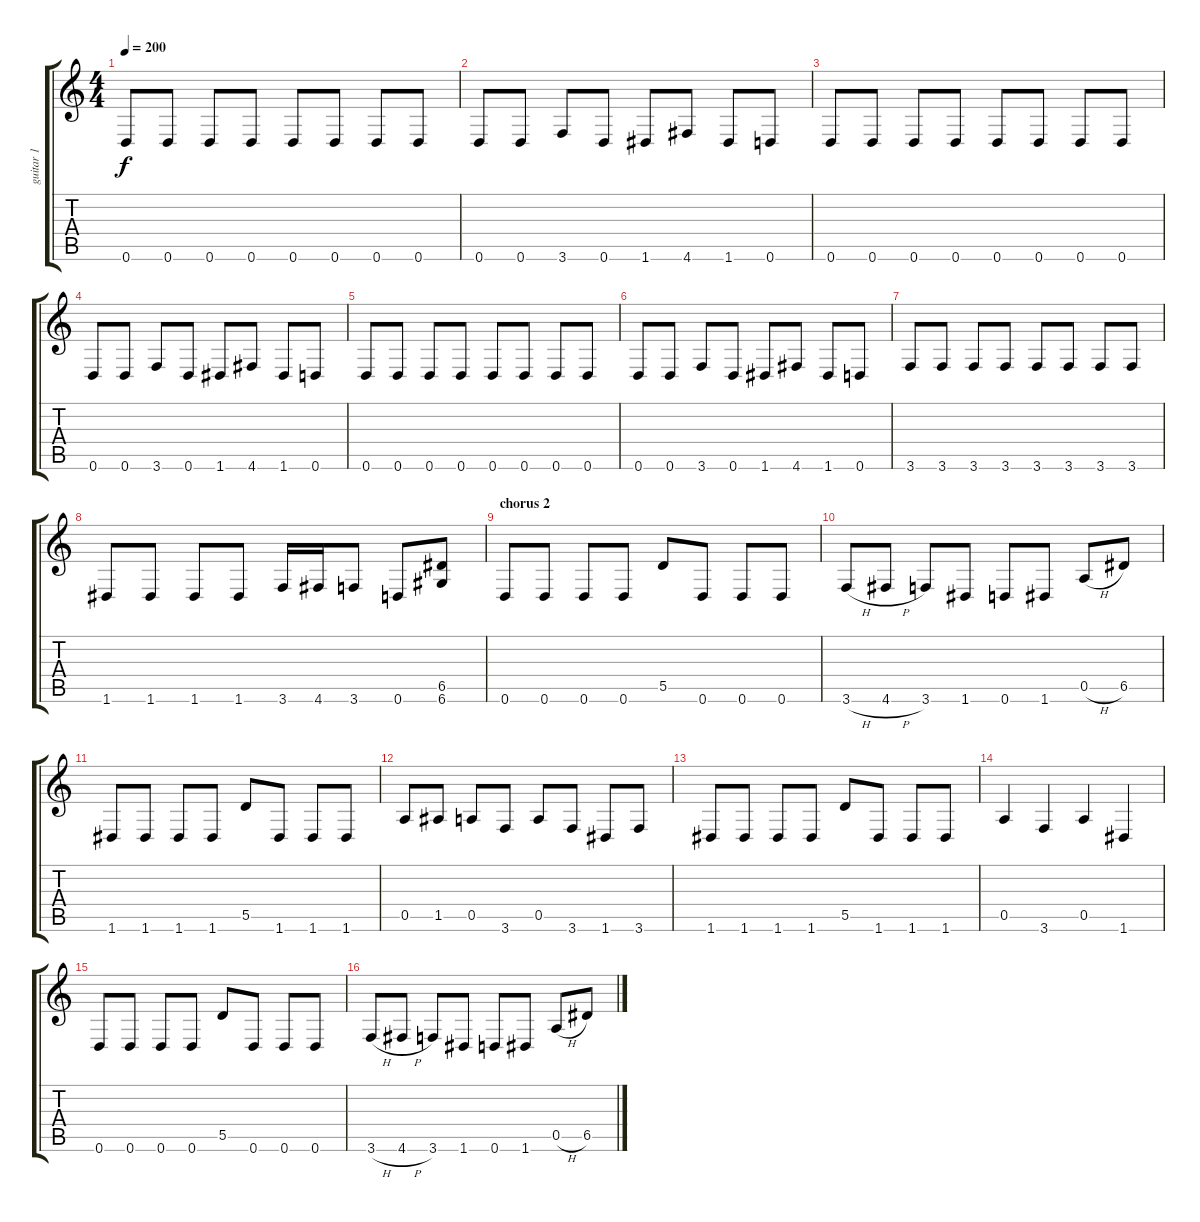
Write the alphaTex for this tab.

\track ("guitar 1" "guitar 1") {instrument distortionguitar}
\staff {score tabs}
\tuning (E4 B3 G3 D3 A2 D2) {hide}
\ts (4 4)
\tempo 200
\clef g2
\ks c
0.6.8{dy f} 0.6.8 0.6.8 0.6.8 0.6.8 0.6.8 0.6.8 0.6.8 |
0.6.8 0.6.8 3.6.8 0.6.8 1.6.8 4.6.8 1.6.8 0.6.8 |
0.6.8 0.6.8 0.6.8 0.6.8 0.6.8 0.6.8 0.6.8 0.6.8 |
0.6.8 0.6.8 3.6.8 0.6.8 1.6.8 4.6.8 1.6.8 0.6.8 |
0.6.8 0.6.8 0.6.8 0.6.8 0.6.8 0.6.8 0.6.8 0.6.8 |
0.6.8 0.6.8 3.6.8 0.6.8 1.6.8 4.6.8 1.6.8 0.6.8 |
3.6.8 3.6.8 3.6.8 3.6.8 3.6.8 3.6.8 3.6.8 3.6.8 |
1.6.8 1.6.8 1.6.8 1.6.8 3.6.16 4.6.16 3.6.8 0.6.8 (6.5 6.6).8 |
\section ("" "chorus 2")
0.6.8 0.6.8 0.6.8 0.6.8 5.5.8 0.6.8 0.6.8 0.6.8 |
3.6{h}.8 4.6{h}.8 3.6.8 1.6.8 0.6.8 1.6.8 0.5{h}.8 6.5.8 |
1.6.8 1.6.8 1.6.8 1.6.8 5.5.8 1.6.8 1.6.8 1.6.8 |
0.5.8 1.5.8 0.5.8 3.6.8 0.5.8 3.6.8 1.6.8 3.6.8 |
1.6.8 1.6.8 1.6.8 1.6.8 5.5.8 1.6.8 1.6.8 1.6.8 |
0.5.4 3.6.4 0.5.4 1.6.4 |
0.6.8 0.6.8 0.6.8 0.6.8 5.5.8 0.6.8 0.6.8 0.6.8 |
3.6{h}.8 4.6{h}.8 3.6.8 1.6.8 0.6.8 1.6.8 0.5{h}.8 6.5.8
